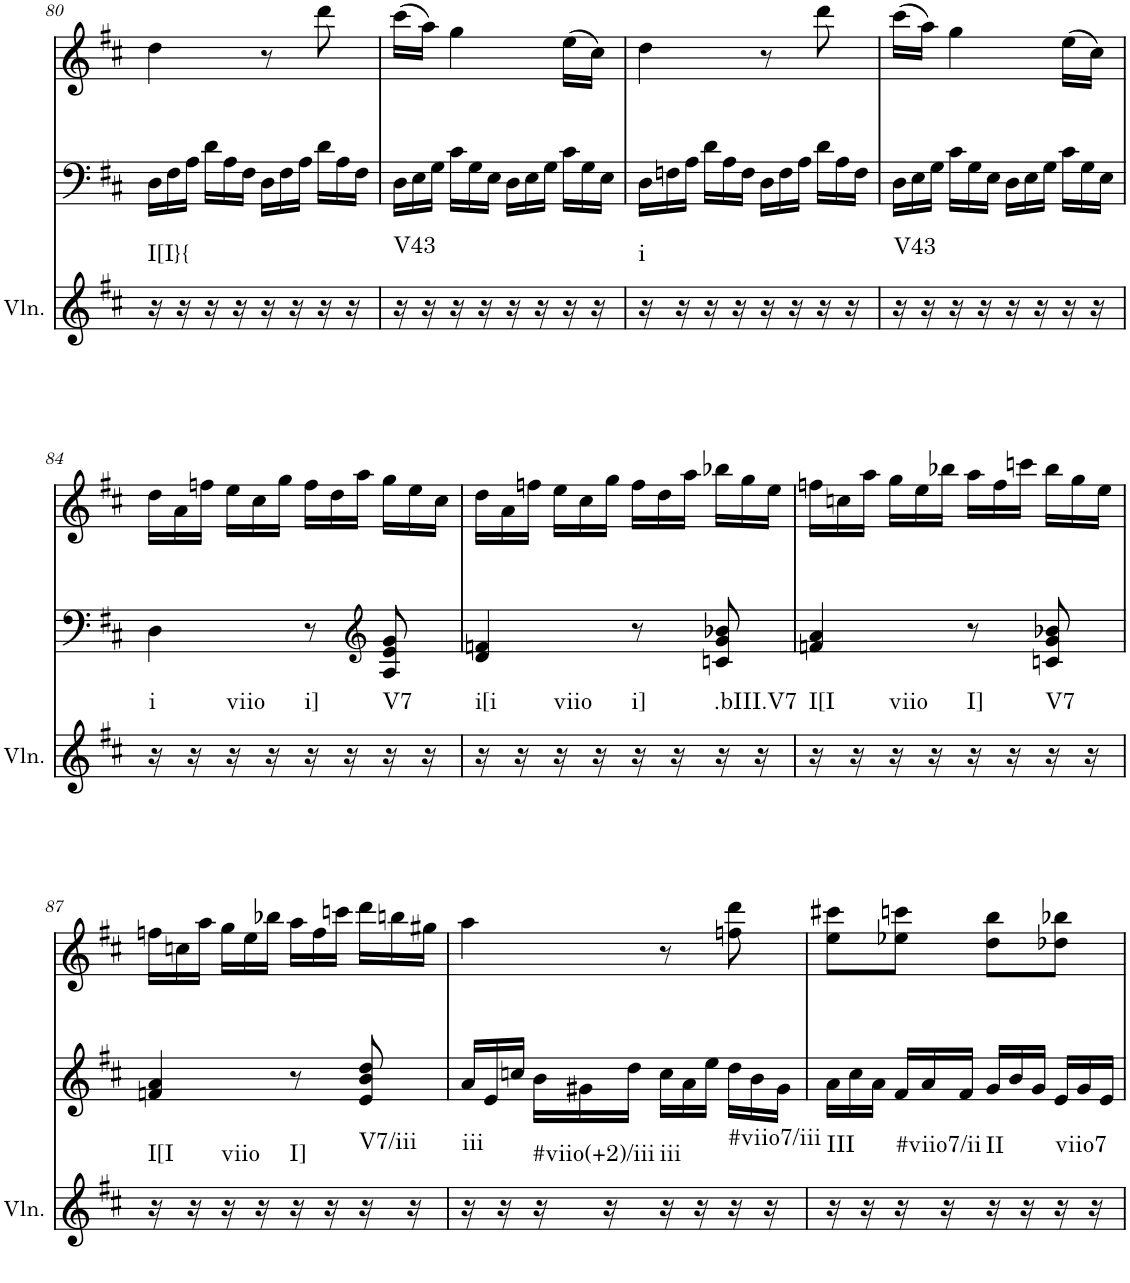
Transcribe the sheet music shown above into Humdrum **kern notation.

**kern	**harte	**kern	**kern
*part3	*part3	*part2	*part1
*staff3	*	*staff2	*staff1
*I"Violin	*	*I"Piano, unbenannt	*I"Piano, unbenannt
*I'Vln.	*	*I'Pno	*I'Pno
!!LO:PB:g=z
*clefG2	*	*clefF4	*clefG2
*k[f#c#]	*	*k[f#c#]	*k[f#c#]
*M2/4	*	*M2/4	*M2/4
*	*	*Xtuplet	*
=80	=80	=80	=80
!	!LO:H:kt=I[I}{	!	!
16r	N	24D\LL	4dd\
.	.	24F#\	.
16r	.	.	.
.	.	24A\JJ	.
16r	.	24d\LL	.
.	.	24A\	.
16r	.	.	.
.	.	24F#\JJ	.
16r	.	24D\LL	8r
.	.	24F#\	.
16r	.	.	.
.	.	24A\JJ	.
16r	.	24d\LL	8ddd\
.	.	24A\	.
16r	.	.	.
.	.	24F#\JJ	.
=81	=81	=81	=81
!	!LO:H:kt=V43	!	!
16r	N	24D\LL	(16ccc#\LL
.	.	24E\	.
16r	.	.	16aa\JJ)
.	.	24G\JJ	.
16r	.	24c#\LL	4gg\
.	.	24G\	.
16r	.	.	.
.	.	24E\JJ	.
16r	.	24D\LL	.
.	.	24E\	.
16r	.	.	.
.	.	24G\JJ	.
16r	.	24c#\LL	(16ee\LL
.	.	24G\	.
16r	.	.	16cc#\JJ)
.	.	24E\JJ	.
=82	=82	=82	=82
!	!LO:H:kt=i	!	!
16r	N	24D\LL	4dd\
.	.	24Fn\	.
16r	.	.	.
.	.	24A\JJ	.
16r	.	24d\LL	.
.	.	24A\	.
16r	.	.	.
.	.	24F\JJ	.
16r	.	24D\LL	8r
.	.	24F\	.
16r	.	.	.
.	.	24A\JJ	.
16r	.	24d\LL	8ddd\
.	.	24A\	.
16r	.	.	.
.	.	24F\JJ	.
=83	=83	=83	=83
!	!LO:H:kt=V43	!	!
16r	N	24D\LL	(16ccc#\LL
.	.	24E\	.
16r	.	.	16aa\JJ)
.	.	24G\JJ	.
16r	.	24c#\LL	4gg\
.	.	24G\	.
16r	.	.	.
.	.	24E\JJ	.
16r	.	24D\LL	.
.	.	24E\	.
16r	.	.	.
.	.	24G\JJ	.
16r	.	24c#\LL	(16ee\LL
.	.	24G\	.
16r	.	.	16cc#\JJ)
.	.	24E\JJ	.
!!LO:LB:g=z
=84	=84	=84	=84
*	*	*	*Xtuplet
!	!LO:H:kt=i	!	!
16r	N	4D\	24dd\LL
.	.	.	24a\
16r	.	.	.
.	.	.	24ffn\JJ
!	!LO:H:kt=viio	!	!
16r	N	.	24ee\LL
.	.	.	24cc#\
16r	.	.	.
.	.	.	24gg\JJ
!	!LO:H:kt=i]	!	!
16r	N	8r	24ff\LL
.	.	.	24dd\
16r	.	.	.
.	.	.	24aa\JJ
*	*	*clefG2	*
!	!LO:H:kt=V7	!	!
16r	N	8A/ 8e/ 8g/	24gg\LL
.	.	.	24ee\
16r	.	.	.
.	.	.	24cc#\JJ
=85	=85	=85	=85
!	!LO:H:kt=i[i	!	!
16r	N	4d/ 4fn/	24dd\LL
.	.	.	24a\
16r	.	.	.
.	.	.	24ffn\JJ
!	!LO:H:kt=viio	!	!
16r	N	.	24ee\LL
.	.	.	24cc#\
16r	.	.	.
.	.	.	24gg\JJ
!	!LO:H:kt=i]	!	!
16r	N	8r	24ff\LL
.	.	.	24dd\
16r	.	.	.
.	.	.	24aa\JJ
!	!LO:H:kt=.bIII.V7	!	!
16r	N	8cn/ 8g/ 8b-X/	24bb-X\LL
.	.	.	24gg\
16r	.	.	.
.	.	.	24ee\JJ
=86	=86	=86	=86
!	!LO:H:kt=I[I	!	!
16r	N	4fn/ 4a/	24ffn\LL
.	.	.	24ccn\
16r	.	.	.
.	.	.	24aa\JJ
!	!LO:H:kt=viio	!	!
16r	N	.	24gg\LL
.	.	.	24ee\
16r	.	.	.
.	.	.	24bb-X\JJ
!	!LO:H:kt=I]	!	!
16r	N	8r	24aa\LL
.	.	.	24ff\
16r	.	.	.
.	.	.	24cccn\JJ
!	!LO:H:kt=V7	!	!
16r	N	8cn/ 8g/ 8b-X/	24bb-\LL
.	.	.	24gg\
16r	.	.	.
.	.	.	24ee\JJ
!!LO:LB:g=z
=87	=87	=87	=87
!	!LO:H:kt=I[I	!	!
16r	N	4fn/ 4a/	24ffn\LL
.	.	.	24ccn\
16r	.	.	.
.	.	.	24aa\JJ
!	!LO:H:kt=viio	!	!
16r	N	.	24gg\LL
.	.	.	24ee\
16r	.	.	.
.	.	.	24bb-X\JJ
!	!LO:H:kt=I]	!	!
16r	N	8r	24aa\LL
.	.	.	24ff\
16r	.	.	.
.	.	.	24cccn\JJ
!	!LO:H:kt=V7/iii	!	!
16r	N	8e/ 8b/ 8dd/	24ddd\LL
.	.	.	24bbn\
16r	.	.	.
.	.	.	24gg#X\JJ
=88	=88	=88	=88
!	!LO:H:kt=iii	!	!
16r	N	24a/LL	4aa\
.	.	24e/	.
16r	.	.	.
.	.	24ccn/JJ	.
!	!LO:H:kt=#viio(+2)/iii	!	!
16r	N	24b\LL	.
.	.	24g#X\	.
16r	.	.	.
.	.	24dd\JJ	.
!	!LO:H:kt=iii	!	!
16r	N	24cc\LL	8r
.	.	24a\	.
16r	.	.	.
.	.	24ee\JJ	.
!	!LO:H:kt=#viio7/iii	!	!
16r	N	24dd\LL	8ffn\ 8ddd\
.	.	24b\	.
16r	.	.	.
.	.	24g#\JJ	.
=89	=89	=89	=89
!	!LO:H:kt=III	!	!
16r	N	24a\LL	8ee\ 8ccc#X\L
.	.	24cc#\	.
16r	.	.	.
.	.	24a\JJ	.
!	!LO:H:kt=#viio7/ii	!	!
16r	N	24f#/LL	8ee-X\ 8cccn\J
.	.	24a/	.
16r	.	.	.
.	.	24f#/JJ	.
!	!LO:H:kt=II	!	!
16r	N	24g/LL	8dd\ 8bb\L
.	.	24b/	.
16r	.	.	.
.	.	24g/JJ	.
!	!LO:H:kt=viio7	!	!
16r	N	24e/LL	8dd-X\ 8bb-X\J
.	.	24g/	.
16r	.	.	.
.	.	24e/JJ	.
=	=	=	=
*-	*-	*-	*-
